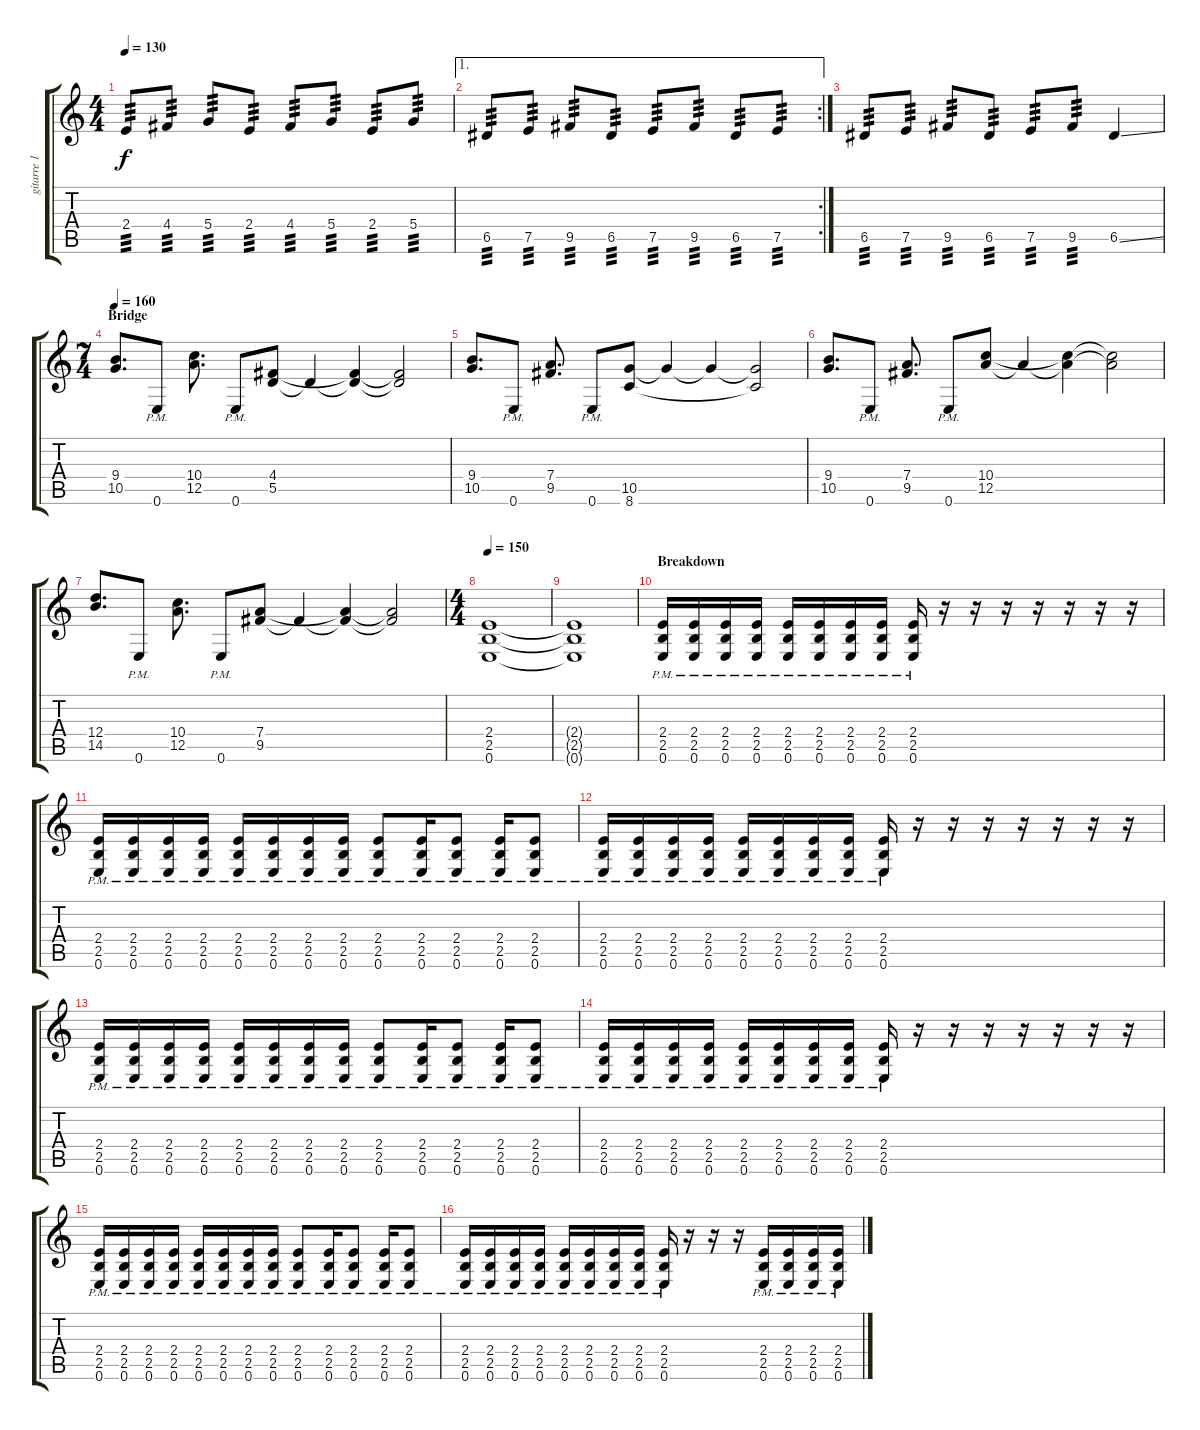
\track ("gitarre 1" "gitarre 1") {instrument distortionguitar}
\staff {score tabs}
\tuning (E4 B3 G3 D3 A2 E2) {hide}
\ts (4 4)
\tempo 130
\clef g2
\ks c
2.4.8{tp 3 dy f} 4.4.8{tp 3} 5.4.8{tp 3} 2.4.8{tp 3} 4.4.8{tp 3} 5.4.8{tp 3} 2.4.8{tp 3} 5.4.8{tp 3} |
\ae 1
\rc 2
6.5.8{tp 3} 7.5.8{tp 3} 9.5.8{tp 3} 6.5.8{tp 3} 7.5.8{tp 3} 9.5.8{tp 3} 6.5.8{tp 3} 7.5.8{tp 3} |
6.5.8{tp 3} 7.5.8{tp 3} 9.5.8{tp 3} 6.5.8{tp 3} 7.5.8{tp 3} 9.5.8{tp 3} 6.5{ss}.4 |
\ts (7 4)
\section ("" "Bridge")
\tempo 160
(9.4 10.5).8{d} 0.6{pm}.8 (10.4 12.5).8{d} 0.6{pm}.8 (4.4 5.5).8 5.5{t}.4 (4.4{t} 5.5{t}).4 (4.4{t} 5.5{t}).2 |
(9.4 10.5).8{d} 0.6{pm}.8 (7.4 9.5).8{d} 0.6{pm}.8 (10.5 8.6).8 10.5{t}.4 10.5{t}.4 (10.5{t} 8.6{t}).2 |
(9.4 10.5).8{d} 0.6{pm}.8 (7.4 9.5).8{d} 0.6{pm}.8 (10.4 12.5).8 12.5{t}.4 (10.4{t} 12.5{t}).4 (10.4{t} 12.5{t}).2 |
(12.4 14.5).8{d} 0.6{pm}.8 (10.4 12.5).8{d} 0.6{pm}.8 (7.4 9.5).8 9.5{t}.4 (7.4{t} 9.5{t}).4 (7.4{t} 9.5{t}).2 |
\ts (4 4)
\tempo 150
(2.4 2.5 0.6).1 |
(2.4{t} 2.5{t} 0.6{t}).1 |
\section ("" "Breakdown")
(2.4{pm} 2.5{pm} 0.6{pm}).16 (2.4{pm} 2.5{pm} 0.6{pm}).16 (2.4{pm} 2.5{pm} 0.6{pm}).16 (2.4{pm} 2.5{pm} 0.6{pm}).16 (2.4{pm} 2.5{pm} 0.6{pm}).16 (2.4{pm} 2.5{pm} 0.6{pm}).16 (2.4{pm} 2.5{pm} 0.6{pm}).16 (2.4{pm} 2.5{pm} 0.6{pm}).16 (2.4{pm} 2.5{pm} 0.6{pm}).16 r.16 r.16 r.16 r.16 r.16 r.16 r.16 |
(2.4{pm} 2.5{pm} 0.6{pm}).16 (2.4{pm} 2.5{pm} 0.6{pm}).16 (2.4{pm} 2.5{pm} 0.6{pm}).16 (2.4{pm} 2.5{pm} 0.6{pm}).16 (2.4{pm} 2.5{pm} 0.6{pm}).16 (2.4{pm} 2.5{pm} 0.6{pm}).16 (2.4{pm} 2.5{pm} 0.6{pm}).16 (2.4{pm} 2.5{pm} 0.6{pm}).16 (2.4{pm} 2.5{pm} 0.6{pm}).8 (2.4{pm} 2.5{pm} 0.6{pm}).16 (2.4{pm} 2.5{pm} 0.6{pm}).8 (2.4{pm} 2.5{pm} 0.6{pm}).16 (2.4{pm} 2.5{pm} 0.6{pm}).8 |
(2.4{pm} 2.5{pm} 0.6{pm}).16 (2.4{pm} 2.5{pm} 0.6{pm}).16 (2.4{pm} 2.5{pm} 0.6{pm}).16 (2.4{pm} 2.5{pm} 0.6{pm}).16 (2.4{pm} 2.5{pm} 0.6{pm}).16 (2.4{pm} 2.5{pm} 0.6{pm}).16 (2.4{pm} 2.5{pm} 0.6{pm}).16 (2.4{pm} 2.5{pm} 0.6{pm}).16 (2.4{pm} 2.5{pm} 0.6{pm}).16 r.16 r.16 r.16 r.16 r.16 r.16 r.16 |
(2.4{pm} 2.5{pm} 0.6{pm}).16 (2.4{pm} 2.5{pm} 0.6{pm}).16 (2.4{pm} 2.5{pm} 0.6{pm}).16 (2.4{pm} 2.5{pm} 0.6{pm}).16 (2.4{pm} 2.5{pm} 0.6{pm}).16 (2.4{pm} 2.5{pm} 0.6{pm}).16 (2.4{pm} 2.5{pm} 0.6{pm}).16 (2.4{pm} 2.5{pm} 0.6{pm}).16 (2.4{pm} 2.5{pm} 0.6{pm}).8 (2.4{pm} 2.5{pm} 0.6{pm}).16 (2.4{pm} 2.5{pm} 0.6{pm}).8 (2.4{pm} 2.5{pm} 0.6{pm}).16 (2.4{pm} 2.5{pm} 0.6{pm}).8 |
(2.4{pm} 2.5{pm} 0.6{pm}).16 (2.4{pm} 2.5{pm} 0.6{pm}).16 (2.4{pm} 2.5{pm} 0.6{pm}).16 (2.4{pm} 2.5{pm} 0.6{pm}).16 (2.4{pm} 2.5{pm} 0.6{pm}).16 (2.4{pm} 2.5{pm} 0.6{pm}).16 (2.4{pm} 2.5{pm} 0.6{pm}).16 (2.4{pm} 2.5{pm} 0.6{pm}).16 (2.4{pm} 2.5{pm} 0.6{pm}).16 r.16 r.16 r.16 r.16 r.16 r.16 r.16 |
(2.4{pm} 2.5{pm} 0.6{pm}).16 (2.4{pm} 2.5{pm} 0.6{pm}).16 (2.4{pm} 2.5{pm} 0.6{pm}).16 (2.4{pm} 2.5{pm} 0.6{pm}).16 (2.4{pm} 2.5{pm} 0.6{pm}).16 (2.4{pm} 2.5{pm} 0.6{pm}).16 (2.4{pm} 2.5{pm} 0.6{pm}).16 (2.4{pm} 2.5{pm} 0.6{pm}).16 (2.4{pm} 2.5{pm} 0.6{pm}).8 (2.4{pm} 2.5{pm} 0.6{pm}).16 (2.4{pm} 2.5{pm} 0.6{pm}).8 (2.4{pm} 2.5{pm} 0.6{pm}).16 (2.4{pm} 2.5{pm} 0.6{pm}).8 |
(2.4{pm} 2.5{pm} 0.6{pm}).16 (2.4{pm} 2.5{pm} 0.6{pm}).16 (2.4{pm} 2.5{pm} 0.6{pm}).16 (2.4{pm} 2.5{pm} 0.6{pm}).16 (2.4{pm} 2.5{pm} 0.6{pm}).16 (2.4{pm} 2.5{pm} 0.6{pm}).16 (2.4{pm} 2.5{pm} 0.6{pm}).16 (2.4{pm} 2.5{pm} 0.6{pm}).16 (2.4{pm} 2.5{pm} 0.6{pm}).16 r.16 r.16 r.16 (2.4{pm} 2.5{pm} 0.6{pm}).16 (2.4{pm} 2.5{pm} 0.6{pm}).16 (2.4{pm} 2.5{pm} 0.6{pm}).16 (2.4{pm} 2.5{pm} 0.6{pm}).16
